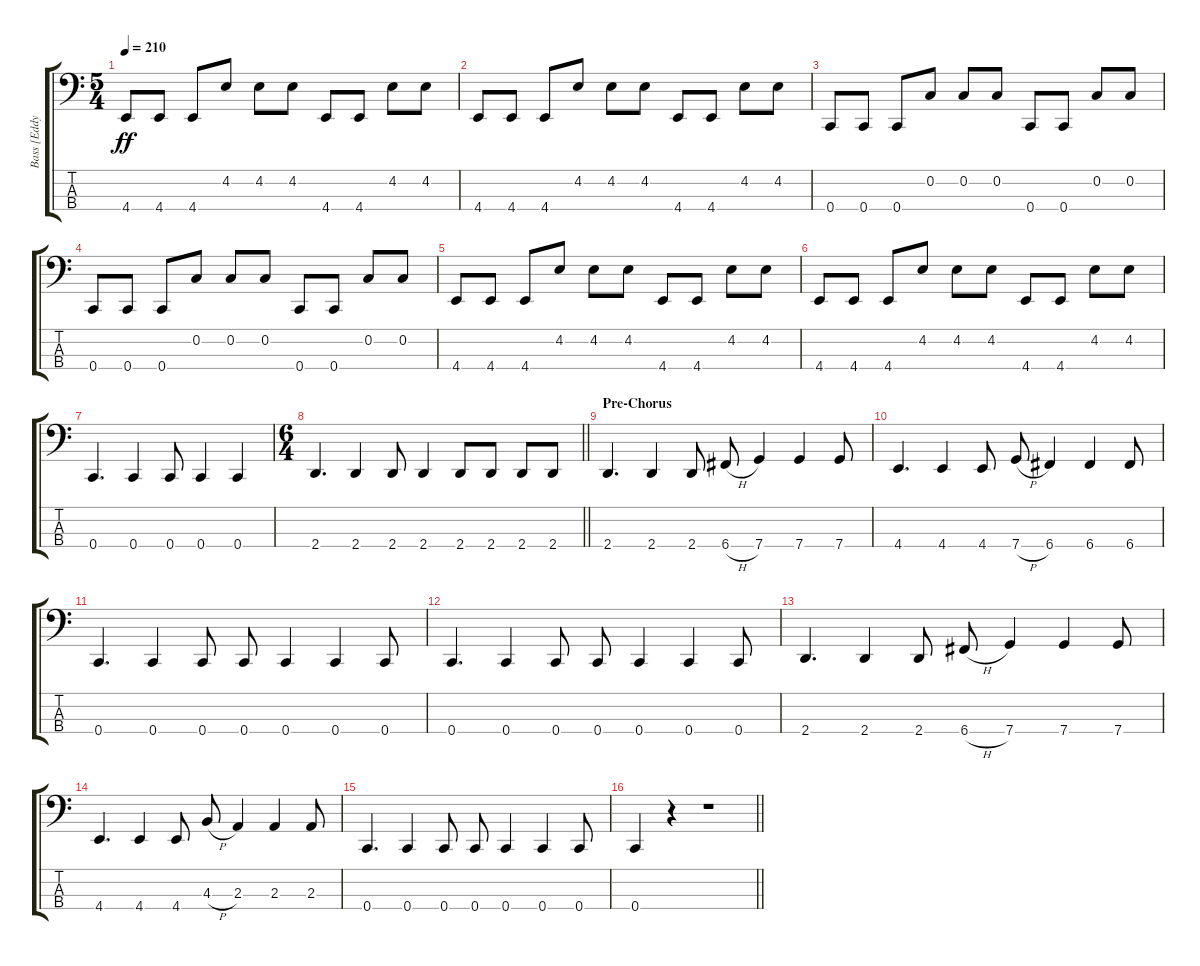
\track ("Bass [Eddy]" "Bass [Eddy") {instrument electricbasspick}
\staff {score tabs}
\tuning (F2 C2 G1 C1) {hide}
\ts (5 4)
\tempo 210
\clef f4
\ks c
4.4.8{dy ff} 4.4.8 4.4.8 4.2.8 4.2.8 4.2.8 4.4.8 4.4.8 4.2.8 4.2.8 |
4.4.8 4.4.8 4.4.8 4.2.8 4.2.8 4.2.8 4.4.8 4.4.8 4.2.8 4.2.8 |
0.4.8 0.4.8 0.4.8 0.2.8 0.2.8 0.2.8 0.4.8 0.4.8 0.2.8 0.2.8 |
0.4.8 0.4.8 0.4.8 0.2.8 0.2.8 0.2.8 0.4.8 0.4.8 0.2.8 0.2.8 |
4.4.8 4.4.8 4.4.8 4.2.8 4.2.8 4.2.8 4.4.8 4.4.8 4.2.8 4.2.8 |
4.4.8 4.4.8 4.4.8 4.2.8 4.2.8 4.2.8 4.4.8 4.4.8 4.2.8 4.2.8 |
0.4.4{d} 0.4.4 0.4.8 0.4.4 0.4.4 |
\ts (6 4)
\barLineRight lightlight
2.4.4{d} 2.4.4 2.4.8 2.4.4 2.4.8 2.4.8 2.4.8 2.4.8 |
\section ("" "Pre-Chorus")
2.4.4{d} 2.4.4 2.4.8 6.4{h}.8 7.4.4 7.4.4 7.4.8 |
4.4.4{d} 4.4.4 4.4.8 7.4{h}.8 6.4.4 6.4.4 6.4.8 |
0.4.4{d} 0.4.4 0.4.8 0.4.8 0.4.4 0.4.4 0.4.8 |
0.4.4{d} 0.4.4 0.4.8 0.4.8 0.4.4 0.4.4 0.4.8 |
2.4.4{d} 2.4.4 2.4.8 6.4{h}.8 7.4.4 7.4.4 7.4.8 |
4.4.4{d} 4.4.4 4.4.8 4.3{h}.8 2.3.4 2.3.4 2.3.8 |
0.4.4{d} 0.4.4 0.4.8 0.4.8 0.4.4 0.4.4 0.4.8 |
\barLineRight lightlight
0.4.4 r.4 r.1
